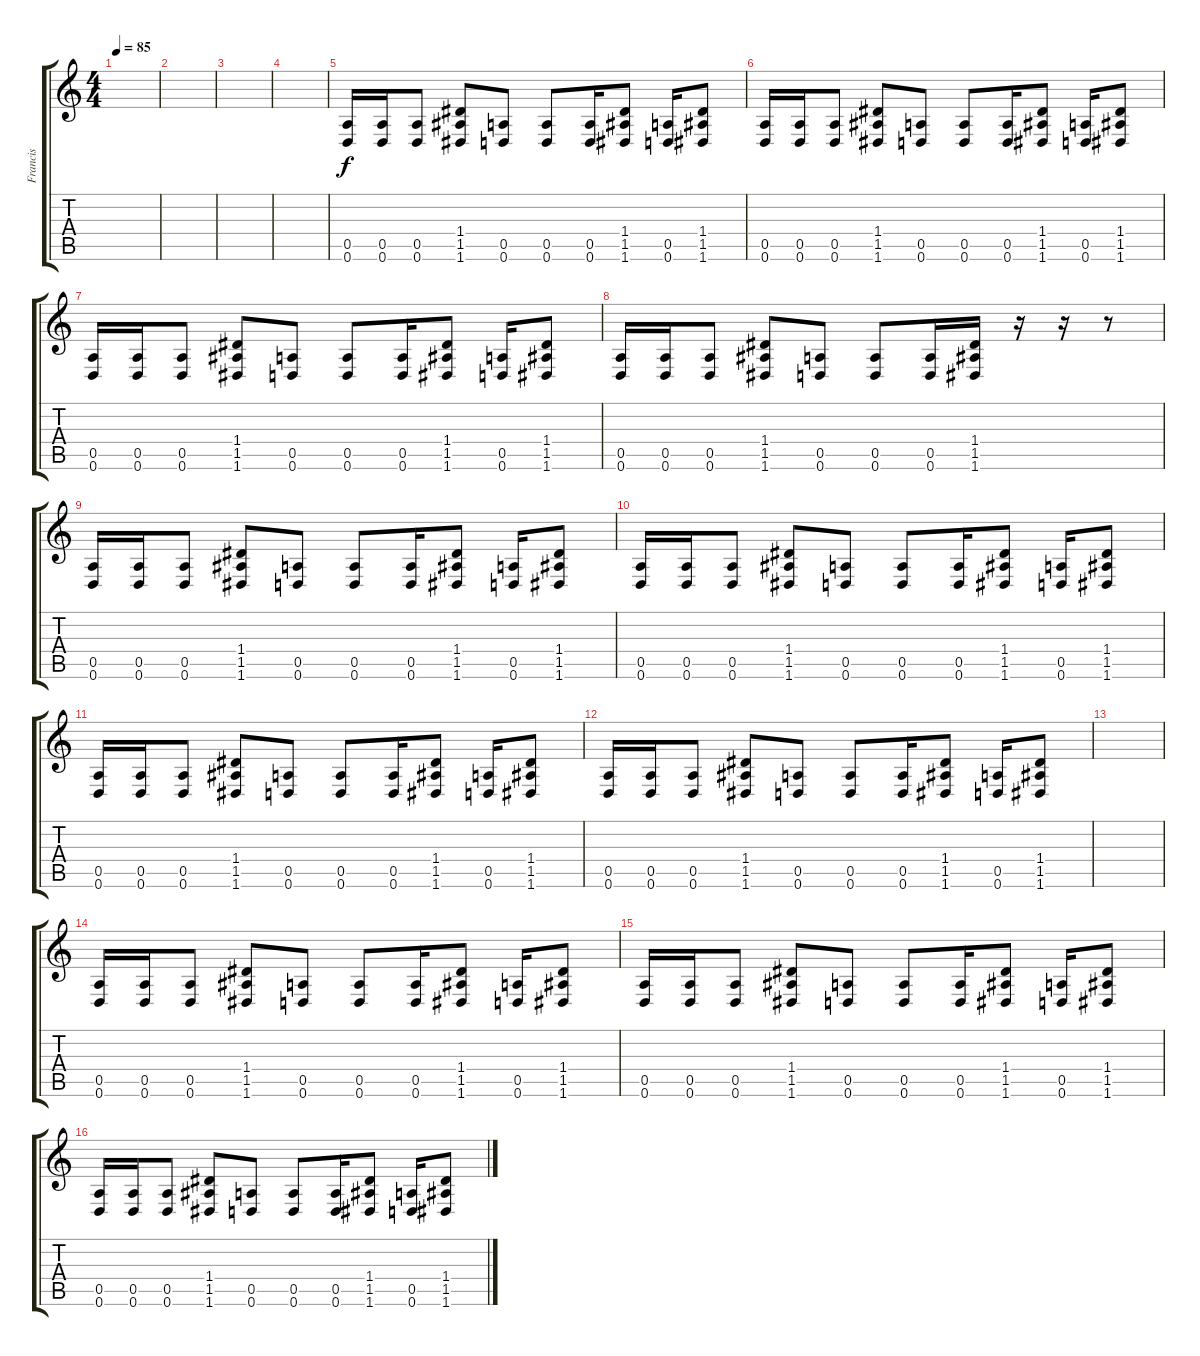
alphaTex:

\track ("Francis" "Francis") {instrument distortionguitar}
\staff {score tabs}
\tuning (E4 B3 G3 D3 A2 D2) {hide}
\ts (4 4)
\tempo 85
\clef g2
\ks c
|
|
|
|
(0.5 0.6).16 (0.5 0.6).16 (0.5 0.6).8 (1.4 1.5 1.6).8 (0.5 0.6).8 (0.5 0.6).8 (0.5 0.6).16 (1.4 1.5 1.6).8 (0.5 0.6).16 (1.4 1.5 1.6).8 |
(0.5 0.6).16 (0.5 0.6).16 (0.5 0.6).8 (1.4 1.5 1.6).8 (0.5 0.6).8 (0.5 0.6).8 (0.5 0.6).16 (1.4 1.5 1.6).8 (0.5 0.6).16 (1.4 1.5 1.6).8 |
(0.5 0.6).16 (0.5 0.6).16 (0.5 0.6).8 (1.4 1.5 1.6).8 (0.5 0.6).8 (0.5 0.6).8 (0.5 0.6).16 (1.4 1.5 1.6).8 (0.5 0.6).16 (1.4 1.5 1.6).8 |
(0.5 0.6).16 (0.5 0.6).16 (0.5 0.6).8 (1.4 1.5 1.6).8 (0.5 0.6).8 (0.5 0.6).8 (0.5 0.6).16 (1.4 1.5 1.6).16 r.16 r.16 r.8 |
(0.5 0.6).16 (0.5 0.6).16 (0.5 0.6).8 (1.4 1.5 1.6).8 (0.5 0.6).8 (0.5 0.6).8 (0.5 0.6).16 (1.4 1.5 1.6).8 (0.5 0.6).16 (1.4 1.5 1.6).8 |
(0.5 0.6).16 (0.5 0.6).16 (0.5 0.6).8 (1.4 1.5 1.6).8 (0.5 0.6).8 (0.5 0.6).8 (0.5 0.6).16 (1.4 1.5 1.6).8 (0.5 0.6).16 (1.4 1.5 1.6).8 |
(0.5 0.6).16 (0.5 0.6).16 (0.5 0.6).8 (1.4 1.5 1.6).8 (0.5 0.6).8 (0.5 0.6).8 (0.5 0.6).16 (1.4 1.5 1.6).8 (0.5 0.6).16 (1.4 1.5 1.6).8 |
(0.5 0.6).16 (0.5 0.6).16 (0.5 0.6).8 (1.4 1.5 1.6).8 (0.5 0.6).8 (0.5 0.6).8 (0.5 0.6).16 (1.4 1.5 1.6).8 (0.5 0.6).16 (1.4 1.5 1.6).8 |
|
(0.5 0.6).16 (0.5 0.6).16 (0.5 0.6).8 (1.4 1.5 1.6).8 (0.5 0.6).8 (0.5 0.6).8 (0.5 0.6).16 (1.4 1.5 1.6).8 (0.5 0.6).16 (1.4 1.5 1.6).8 |
(0.5 0.6).16 (0.5 0.6).16 (0.5 0.6).8 (1.4 1.5 1.6).8 (0.5 0.6).8 (0.5 0.6).8 (0.5 0.6).16 (1.4 1.5 1.6).8 (0.5 0.6).16 (1.4 1.5 1.6).8 |
(0.5 0.6).16 (0.5 0.6).16 (0.5 0.6).8 (1.4 1.5 1.6).8 (0.5 0.6).8 (0.5 0.6).8 (0.5 0.6).16 (1.4 1.5 1.6).8 (0.5 0.6).16 (1.4 1.5 1.6).8
